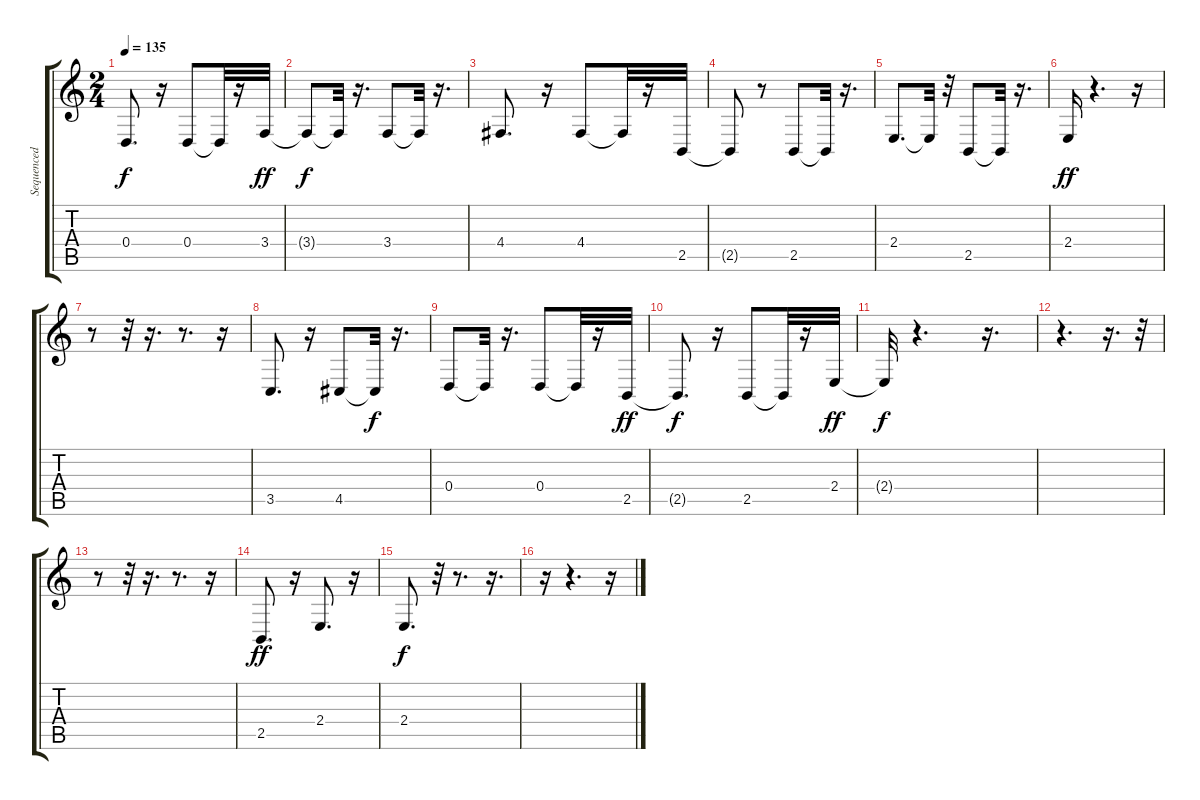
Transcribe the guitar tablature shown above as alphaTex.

\track ("Sequenced by Julius Pilpel" "Sequenced ") {instrument pizzicatostrings}
\staff {score tabs}
\tuning (E4 B3 G3 D3 A2 E2) {hide}
\ts (2 4)
\tempo 135
\clef g2
\ks c
0.4.8{d dy f} r.16 0.4.8 0.4{t}.32 r.16 3.4.32{dy ff} |
3.4{t}.8{dy f} 3.4{t}.32 r.16{d} 3.4.8 3.4{t}.32 r.16{d} |
4.4.8{d} r.16 4.4.8 4.4{t}.32 r.16 2.5.32 |
2.5{t}.8 r.8 2.5.8 2.5{t}.32 r.16{d} |
2.4.8{d} 2.4{t}.32 r.32 2.5.8 2.5{t}.32 r.16{d} |
2.4.16{dy ff} r.4{d} r.16 |
r.8 r.32 r.16{d} r.8{d} r.16 |
3.5.8{d} r.16 4.5.8 4.5{t}.32{dy f} r.16{d} |
0.4.8 0.4{t}.32 r.16{d} 0.4.8 0.4{t}.32 r.16 2.5.32{dy ff} |
2.5{t}.8{d dy f} r.16 2.5.8 2.5{t}.32 r.16 2.4.32{dy ff} |
2.4{t}.32{dy f} r.4{d} r.16{d} |
r.4{d} r.16{d} r.32 |
r.8 r.32 r.16{d} r.8{d} r.16 |
2.5.8{d dy ff} r.16 2.4.8{d} r.16 |
2.4.8{d dy f} r.32 r.8{d} r.16{d} |
r.16 r.4{d} r.16
